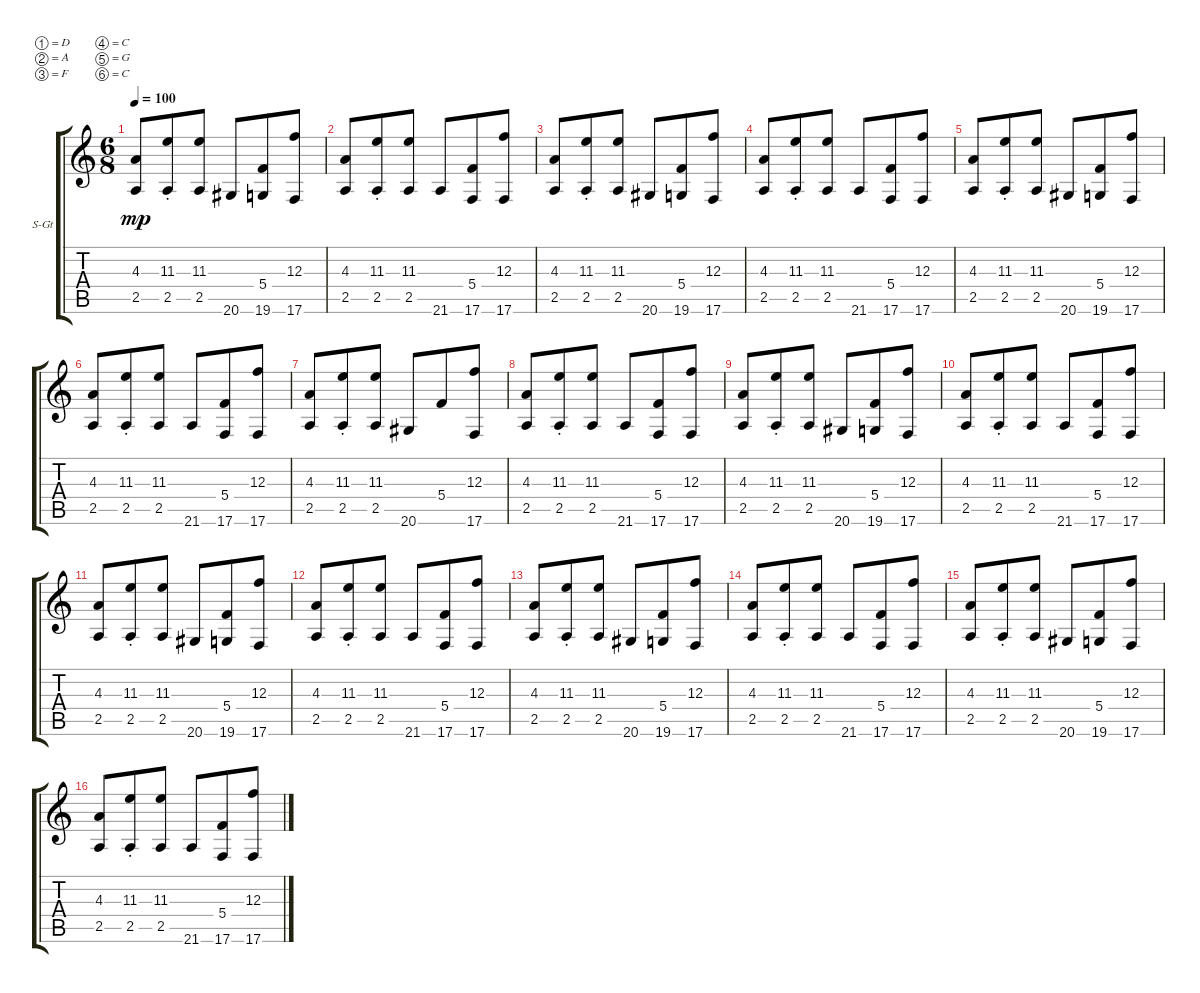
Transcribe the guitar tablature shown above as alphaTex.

\defaultSystemsLayout 4
\bracketExtendMode groupsimilarinstruments
\firstSystemTrackNameOrientation horizontal
\otherSystemsTrackNameOrientation horizontal
\track ("Synth" "S-Gt") {instrument acousticguitarsteel}
\staff {score tabs}
\tuning (D4 A3 F3 C3 G2 C1)
\ts (6 8)
\tempo 100
\clef g2
\ks c
(2.5 4.3).8{dy mp} (2.5{st} 11.3{st}).8 (2.5 11.3).8 20.6.8 (19.6 5.4).8 (12.3 17.6).8 |
(2.5 4.3).8 (2.5{st} 11.3{st}).8 (2.5 11.3).8 21.6.8 (17.6 5.4).8 (12.3 17.6).8 |
(2.5 4.3).8 (2.5{st} 11.3{st}).8 (2.5 11.3).8 20.6.8 (19.6 5.4).8 (12.3 17.6).8 |
(2.5 4.3).8 (2.5{st} 11.3{st}).8 (2.5 11.3).8 21.6.8 (17.6 5.4).8 (12.3 17.6).8 |
(2.5 4.3).8 (2.5{st} 11.3{st}).8 (2.5 11.3).8 20.6.8 (19.6 5.4).8 (12.3 17.6).8 |
(2.5 4.3).8 (2.5{st} 11.3{st}).8 (2.5 11.3).8 21.6.8 (17.6 5.4).8 (12.3 17.6).8 |
(2.5 4.3).8 (2.5{st} 11.3{st}).8 (2.5 11.3).8 20.6.8 5.4.8 (12.3 17.6).8 |
(2.5 4.3).8 (2.5{st} 11.3{st}).8 (2.5 11.3).8 21.6.8 (17.6 5.4).8 (12.3 17.6).8 |
(2.5 4.3).8 (2.5{st} 11.3{st}).8 (2.5 11.3).8 20.6.8 (19.6 5.4).8 (12.3 17.6).8 |
(2.5 4.3).8 (2.5{st} 11.3{st}).8 (2.5 11.3).8 21.6.8 (17.6 5.4).8 (12.3 17.6).8 |
(2.5 4.3).8 (2.5{st} 11.3{st}).8 (2.5 11.3).8 20.6.8 (19.6 5.4).8 (12.3 17.6).8 |
(2.5 4.3).8 (2.5{st} 11.3{st}).8 (2.5 11.3).8 21.6.8 (17.6 5.4).8 (12.3 17.6).8 |
(2.5 4.3).8 (2.5{st} 11.3{st}).8 (2.5 11.3).8 20.6.8 (19.6 5.4).8 (12.3 17.6).8 |
(2.5 4.3).8 (2.5{st} 11.3{st}).8 (2.5 11.3).8 21.6.8 (17.6 5.4).8 (12.3 17.6).8 |
(2.5 4.3).8 (2.5{st} 11.3{st}).8 (2.5 11.3).8 20.6.8 (19.6 5.4).8 (12.3 17.6).8 |
(2.5 4.3).8 (2.5{st} 11.3{st}).8 (2.5 11.3).8 21.6.8 (17.6 5.4).8 (12.3 17.6).8
